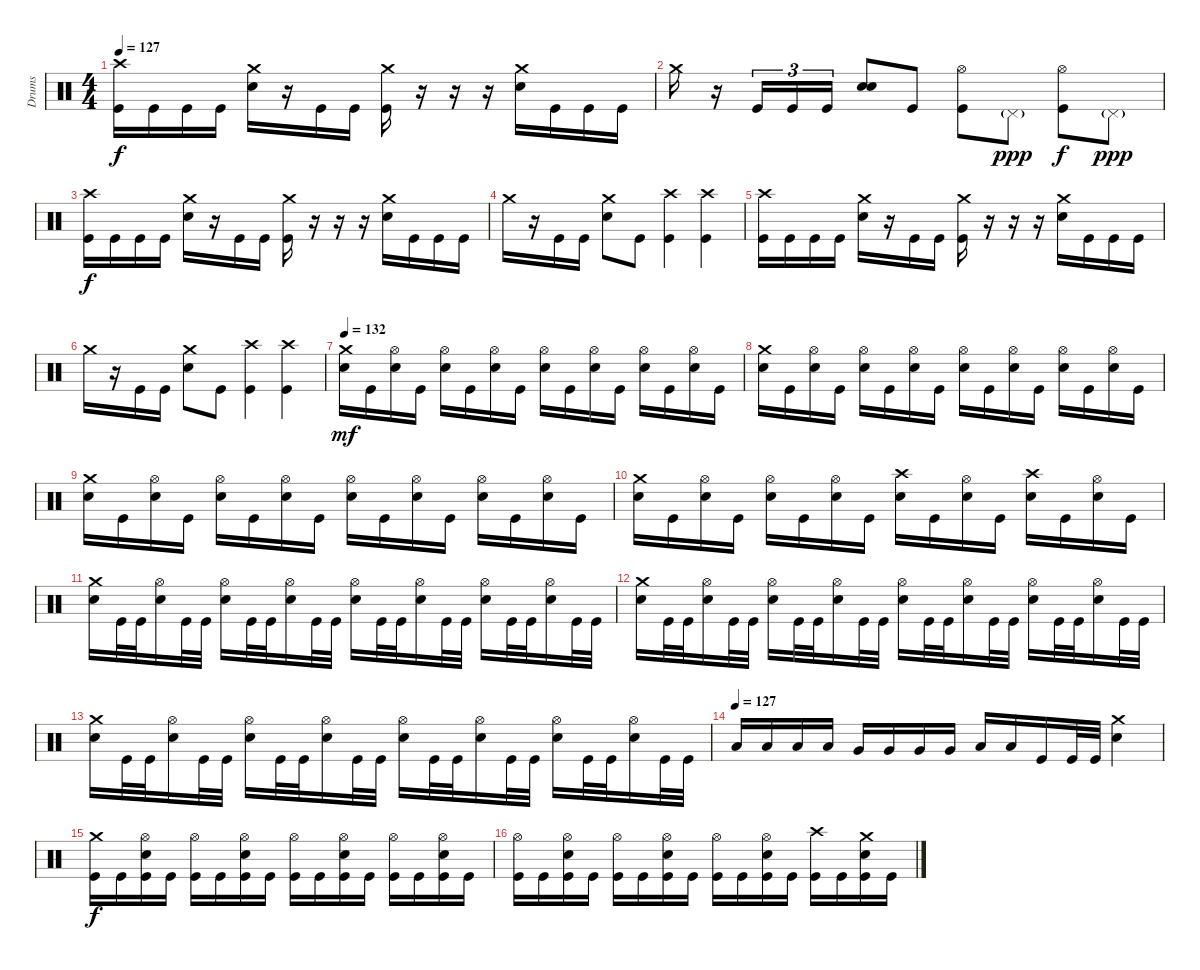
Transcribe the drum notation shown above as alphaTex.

\track ("Drums" "Drums") {instrument percussion}
\staff {score}
\articulation defaults
\ts (4 4)
\tempo 127
\clef neutral
\ks c
("Crash high (hit)" "Kick (hit)").16{dy f} "Kick (hit)".16 "Kick (hit)".16 "Kick (hit)".16 ("Crash medium (hit)" "Electric Snare (hit)").16 r.16 "Kick (hit)".16 "Kick (hit)".16 ("Crash medium (hit)" "Kick (hit)").16 r.16 r.16 r.16 ("Crash medium (hit)" "Electric Snare (hit)").16 "Kick (hit)".16 "Kick (hit)".16 "Kick (hit)".16 |
"Crash medium (hit)".16 r.16 "Kick (hit)".16{tu (3 2)} "Kick (hit)".16{tu (3 2)} "Kick (hit)".16{tu (3 2)} ("Electric Snare (hit)" "Electric Snare (hit)").8 "Kick (hit)".8 ("Hi-Hat (open)" "Kick (hit)").8 "Pedal Hi-Hat (hit)"{g}.8{dy ppp} ("Hi-Hat (open)" "Kick (hit)").8{dy f} "Pedal Hi-Hat (hit)"{g}.8{dy ppp} |
("Crash high (hit)" "Kick (hit)").16{dy f} "Kick (hit)".16 "Kick (hit)".16 "Kick (hit)".16 ("Crash medium (hit)" "Electric Snare (hit)").16 r.16 "Kick (hit)".16 "Kick (hit)".16 ("Crash medium (hit)" "Kick (hit)").16 r.16 r.16 r.16 ("Crash medium (hit)" "Electric Snare (hit)").16 "Kick (hit)".16 "Kick (hit)".16 "Kick (hit)".16 |
"Crash medium (hit)".16 r.16 "Kick (hit)".16 "Kick (hit)".16 ("Crash medium (hit)" "Electric Snare (hit)").8 "Kick (hit)".8 ("Crash high (hit)" "Kick (hit)").4 ("Crash high (hit)" "Kick (hit)").4 |
("Crash high (hit)" "Kick (hit)").16 "Kick (hit)".16 "Kick (hit)".16 "Kick (hit)".16 ("Crash medium (hit)" "Electric Snare (hit)").16 r.16 "Kick (hit)".16 "Kick (hit)".16 ("Crash medium (hit)" "Kick (hit)").16 r.16 r.16 r.16 ("Crash medium (hit)" "Electric Snare (hit)").16 "Kick (hit)".16 "Kick (hit)".16 "Kick (hit)".16 |
"Crash medium (hit)".16 r.16 "Kick (hit)".16 "Kick (hit)".16 ("Crash medium (hit)" "Electric Snare (hit)").8 "Kick (hit)".8 ("Crash high (hit)" "Kick (hit)").4 ("Crash high (hit)" "Kick (hit)").4 |
\tempo 132
("Crash medium (hit)" "Electric Snare (hit)").16{dy mf} "Kick (hit)".16 ("Hi-Hat (open)" "Electric Snare (hit)").16 "Kick (hit)".16 ("Hi-Hat (open)" "Electric Snare (hit)").16 "Kick (hit)".16 ("Hi-Hat (open)" "Electric Snare (hit)").16 "Kick (hit)".16 ("Hi-Hat (open)" "Electric Snare (hit)").16 "Kick (hit)".16 ("Hi-Hat (open)" "Electric Snare (hit)").16 "Kick (hit)".16 ("Hi-Hat (open)" "Electric Snare (hit)").16 "Kick (hit)".16 ("Hi-Hat (open)" "Electric Snare (hit)").16 "Kick (hit)".16 |
("Crash medium (hit)" "Electric Snare (hit)").16 "Kick (hit)".16 ("Hi-Hat (open)" "Electric Snare (hit)").16 "Kick (hit)".16 ("Hi-Hat (open)" "Electric Snare (hit)").16 "Kick (hit)".16 ("Hi-Hat (open)" "Electric Snare (hit)").16 "Kick (hit)".16 ("Hi-Hat (open)" "Electric Snare (hit)").16 "Kick (hit)".16 ("Hi-Hat (open)" "Electric Snare (hit)").16 "Kick (hit)".16 ("Hi-Hat (open)" "Electric Snare (hit)").16 "Kick (hit)".16 ("Hi-Hat (open)" "Electric Snare (hit)").16 "Kick (hit)".16 |
("Crash medium (hit)" "Electric Snare (hit)").16 "Kick (hit)".16 ("Hi-Hat (open)" "Electric Snare (hit)").16 "Kick (hit)".16 ("Hi-Hat (open)" "Electric Snare (hit)").16 "Kick (hit)".16 ("Hi-Hat (open)" "Electric Snare (hit)").16 "Kick (hit)".16 ("Hi-Hat (open)" "Electric Snare (hit)").16 "Kick (hit)".16 ("Hi-Hat (open)" "Electric Snare (hit)").16 "Kick (hit)".16 ("Hi-Hat (open)" "Electric Snare (hit)").16 "Kick (hit)".16 ("Hi-Hat (open)" "Electric Snare (hit)").16 "Kick (hit)".16 |
("Crash medium (hit)" "Electric Snare (hit)").16 "Kick (hit)".16 ("Hi-Hat (open)" "Electric Snare (hit)").16 "Kick (hit)".16 ("Hi-Hat (open)" "Electric Snare (hit)").16 "Kick (hit)".16 ("Hi-Hat (open)" "Electric Snare (hit)").16 "Kick (hit)".16 ("Crash high (hit)" "Electric Snare (hit)").16 "Kick (hit)".16 ("Hi-Hat (open)" "Electric Snare (hit)").16 "Kick (hit)".16 ("Crash high (hit)" "Electric Snare (hit)").16 "Kick (hit)".16 ("Hi-Hat (open)" "Electric Snare (hit)").16 "Kick (hit)".16 |
("Crash medium (hit)" "Electric Snare (hit)").16 "Kick (hit)".32 "Kick (hit)".32 ("Hi-Hat (open)" "Electric Snare (hit)").16 "Kick (hit)".32 "Kick (hit)".32 ("Hi-Hat (open)" "Electric Snare (hit)").16 "Kick (hit)".32 "Kick (hit)".32 ("Hi-Hat (open)" "Electric Snare (hit)").16 "Kick (hit)".32 "Kick (hit)".32 ("Hi-Hat (open)" "Electric Snare (hit)").16 "Kick (hit)".32 "Kick (hit)".32 ("Hi-Hat (open)" "Electric Snare (hit)").16 "Kick (hit)".32 "Kick (hit)".32 ("Hi-Hat (open)" "Electric Snare (hit)").16 "Kick (hit)".32 "Kick (hit)".32 ("Hi-Hat (open)" "Electric Snare (hit)").16 "Kick (hit)".32 "Kick (hit)".32 |
("Crash medium (hit)" "Electric Snare (hit)").16 "Kick (hit)".32 "Kick (hit)".32 ("Hi-Hat (open)" "Electric Snare (hit)").16 "Kick (hit)".32 "Kick (hit)".32 ("Hi-Hat (open)" "Electric Snare (hit)").16 "Kick (hit)".32 "Kick (hit)".32 ("Hi-Hat (open)" "Electric Snare (hit)").16 "Kick (hit)".32 "Kick (hit)".32 ("Hi-Hat (open)" "Electric Snare (hit)").16 "Kick (hit)".32 "Kick (hit)".32 ("Hi-Hat (open)" "Electric Snare (hit)").16 "Kick (hit)".32 "Kick (hit)".32 ("Hi-Hat (open)" "Electric Snare (hit)").16 "Kick (hit)".32 "Kick (hit)".32 ("Hi-Hat (open)" "Electric Snare (hit)").16 "Kick (hit)".32 "Kick (hit)".32 |
("Crash medium (hit)" "Electric Snare (hit)").16 "Kick (hit)".32 "Kick (hit)".32 ("Hi-Hat (open)" "Electric Snare (hit)").16 "Kick (hit)".32 "Kick (hit)".32 ("Hi-Hat (open)" "Electric Snare (hit)").16 "Kick (hit)".32 "Kick (hit)".32 ("Hi-Hat (open)" "Electric Snare (hit)").16 "Kick (hit)".32 "Kick (hit)".32 ("Hi-Hat (open)" "Electric Snare (hit)").16 "Kick (hit)".32 "Kick (hit)".32 ("Hi-Hat (open)" "Electric Snare (hit)").16 "Kick (hit)".32 "Kick (hit)".32 ("Hi-Hat (open)" "Electric Snare (hit)").16 "Kick (hit)".32 "Kick (hit)".32 ("Hi-Hat (open)" "Electric Snare (hit)").16 "Kick (hit)".32 "Kick (hit)".32 |
\tempo (127)
"Low Tom (hit)".16 "Low Tom (hit)".16 "Low Tom (hit)".16 "Low Tom (hit)".16 "Very Low Tom (hit)".16 "Very Low Tom (hit)".16 "Very Low Tom (hit)".16 "Very Low Tom (hit)".16 "Low Floor Tom (hit)".16 "Low Floor Tom (hit)".16 "Kick (hit)".16 "Kick (hit)".32 "Kick (hit)".32 ("Crash medium (hit)" "Electric Snare (hit)").4 |
("Crash medium (hit)" "Kick (hit)").16{dy f} "Kick (hit)".16 ("Hi-Hat (open)" "Electric Snare (hit)" "Kick (hit)").16 "Kick (hit)".16 ("Hi-Hat (open)" "Kick (hit)").16 "Kick (hit)".16 ("Hi-Hat (open)" "Electric Snare (hit)" "Kick (hit)").16 "Kick (hit)".16 ("Hi-Hat (open)" "Kick (hit)").16 "Kick (hit)".16 ("Hi-Hat (open)" "Electric Snare (hit)" "Kick (hit)").16 "Kick (hit)".16 ("Hi-Hat (open)" "Kick (hit)").16 "Kick (hit)".16 ("Hi-Hat (open)" "Electric Snare (hit)" "Kick (hit)").16 "Kick (hit)".16 |
("Hi-Hat (open)" "Kick (hit)").16 "Kick (hit)".16 ("Hi-Hat (open)" "Electric Snare (hit)" "Kick (hit)").16 "Kick (hit)".16 ("Hi-Hat (open)" "Kick (hit)").16 "Kick (hit)".16 ("Hi-Hat (open)" "Electric Snare (hit)" "Kick (hit)").16 "Kick (hit)".16 ("Hi-Hat (open)" "Kick (hit)").16 "Kick (hit)".16 ("Hi-Hat (open)" "Electric Snare (hit)" "Kick (hit)").16 "Kick (hit)".16 ("Crash high (hit)" "Kick (hit)").16 "Kick (hit)".16 ("Crash medium (hit)" "Electric Snare (hit)" "Kick (hit)").16 "Kick (hit)".16
